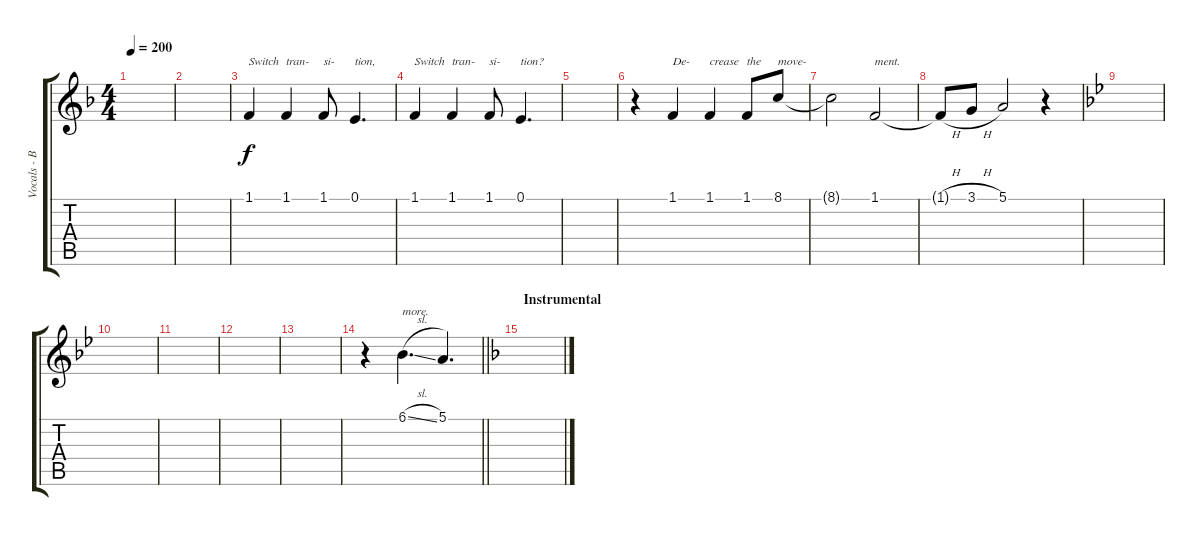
\track ("Vocals - Ben Johnston" "Vocals - B") {instrument altosax}
\staff {score tabs}
\tuning (E4 B3 G3 D3 A2 E2) {hide}
\ts (4 4)
\tempo 200
\clef g2
\ks f
|
|
1.1.4{txt "Switch"} 1.1.4{txt "tran-"} 1.1.8{txt "si-"} 0.1.4{d txt "tion,"} |
1.1.4{txt "Switch"} 1.1.4{txt "tran-"} 1.1.8{txt "si-"} 0.1.4{d txt "tion?"} |
|
r.4 1.1.4{txt "De-"} 1.1.4{txt "crease"} 1.1.8{txt "the"} 8.1.8{txt "move-"} |
8.1{t}.2 1.1.2{txt "ment."} |
1.1{h t}.8 3.1{h}.8 5.1.2 r.4 |
\ks bb
|
|
|
|
|
\barLineRight lightlight
r.4 6.1{sl}.4{d txt "more."} 5.1.4{d} |
\section ("" "Instrumental")
\ks f
